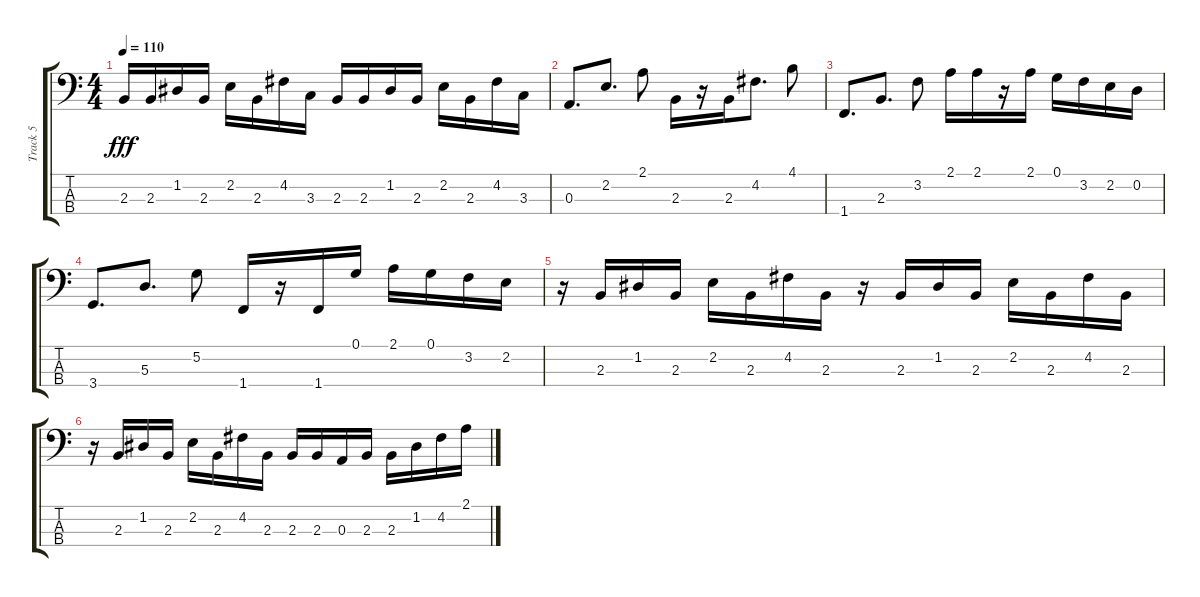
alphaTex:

\track ("Track 5" "Track 5") {instrument electricbasspick}
\staff {score tabs}
\tuning (G2 D2 A1 E1) {hide}
\ts (4 4)
\tempo 110
\clef f4
\ks c
2.3.16{dy fff} 2.3.16 1.2.16 2.3.16 2.2.16 2.3.16 4.2.16 3.3.16 2.3.16 2.3.16 1.2.16 2.3.16 2.2.16 2.3.16 4.2.16 3.3.16 |
0.3.8{d} 2.2.8{d} 2.1.8 2.3.16 r.16 2.3.16 4.2.8{d} 4.1.8 |
1.4.8{d} 2.3.8{d} 3.2.8 2.1.16 2.1.16 r.16 2.1.16 0.1.16 3.2.16 2.2.16 0.2.16 |
3.4.8{d} 5.3.8{d} 5.2.8 1.4.16 r.16 1.4.16 0.1.16 2.1.16 0.1.16 3.2.16 2.2.16 |
r.16 2.3.16 1.2.16 2.3.16 2.2.16 2.3.16 4.2.16 2.3.16 r.16 2.3.16 1.2.16 2.3.16 2.2.16 2.3.16 4.2.16 2.3.16 |
r.16 2.3.16 1.2.16 2.3.16 2.2.16 2.3.16 4.2.16 2.3.16 2.3.16 2.3.16 0.3.16 2.3.16 2.3.16 1.2.16 4.2.16 2.1.16
